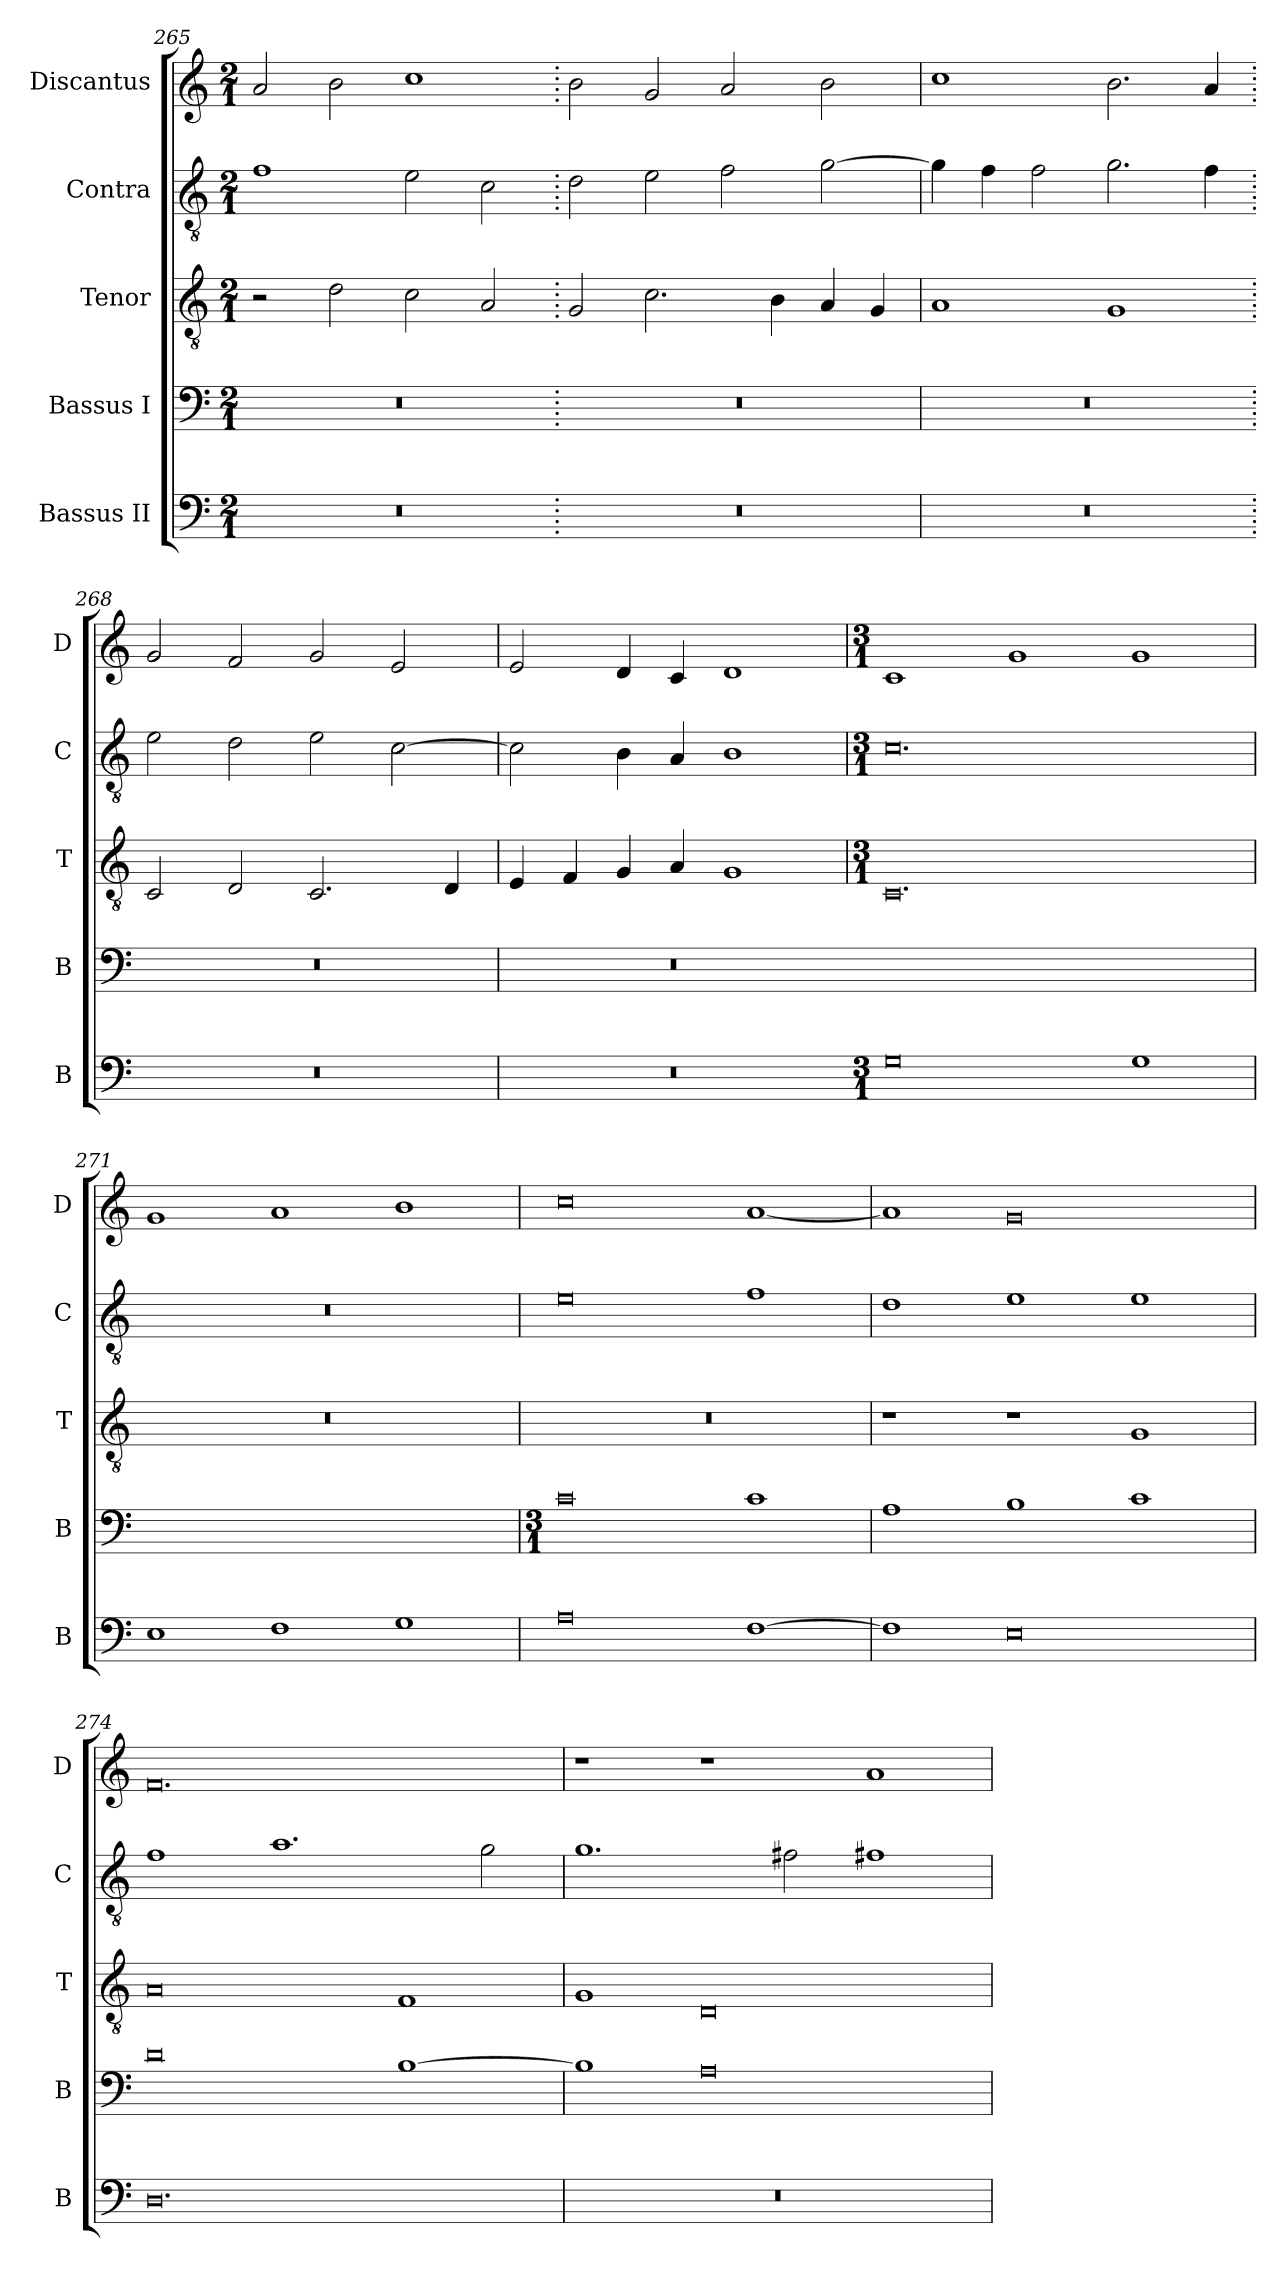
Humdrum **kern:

**kern	**kern	**kern	**kern	**kern
*part5	*part4	*part3	*part2	*part1
*staff5	*staff4	*staff3	*staff2	*staff1
*I"Bassus II	*I"Bassus I	*I"Tenor	*I"Contra	*I"Discantus
*I'B	*I'B	*I'T	*I'C	*I'D
*clefF4	*clefF4	*clefGv2	*clefGv2	*clefG2
*k[]	*k[]	*k[]	*k[]	*k[]
*M2/1	*M2/1	*M2/1	*M2/1	*M2/1
=265	=265	=265	=265	=265
0r	0r	2r	1f	2a/
.	.	2d\	.	2b\
.	.	2c\	2e\	1cc
.	.	2A/	2c\	.
=266.	=266.	=266.	=266.	=266.
0r	0r	2G/	2d\	2b\
.	.	2.c\	2e\	2g/
.	.	.	2f\	2a/
.	.	4B\	.	.
.	.	4A/	[2g\	2b\
.	.	4G/	.	.
=267	=267	=267	=267	=267
0r	0r	1A	4g\]	1cc
.	.	.	4f\	.
.	.	.	2f\	.
.	.	1G	2.g\	2.b\
.	.	.	4f\	4a/
=268.	=268.	=268.	=268.	=268.
0r	0r	2C/	2e\	2g/
.	.	2D/	2d\	2f/
.	.	2.C/	2e\	2g/
.	.	.	[2c\	2e/
.	.	4D/	.	.
=269	=269	=269	=269	=269
0r	0r	4E/	2c\]	2e/
.	.	4F/	.	.
.	.	4G/	4B\	4d/
.	.	4A/	4A/	4c/
.	.	1G	1B	1d
=270	=270.	=270	=270	=270
*M3/1	*	*M3/1	*M3/1	*M3/1
!	!LO:N:vis=0	!	!	!
0G	0.r	0.C	0.c	1c
.	.	.	.	1g
1G	.	.	.	1g
=271	=271	=271	=271	=271
!	!LO:N:vis=0	!	!	!
1E	0.r	0.r	0.r	1g
1F	.	.	.	1a
1G	.	.	.	1b
=272	=272	=272	=272	=272
*	*M3/1	*	*	*
0A	0c	0.r	0e	0cc
[1F	1c	.	1f	[1a
=273	=273	=273	=273	=273
1F]	1A	1r	1d	1a]
0E	1B	1r	1e	0g
.	1c	1G	1e	.
=274	=274	=274	=274	=274
0.D	0d	0A	1f	0.f
.	.	.	1.a	.
.	[1B	1F	.	.
.	.	.	2g\	.
=275	=275	=275	=275	=275
0.r	1B]	1G	1.g	1r
.	0A	0D	.	1r
.	.	.	2f#X\	.
.	.	.	1f#X	1a
=	=	=	=	=
*-	*-	*-	*-	*-
